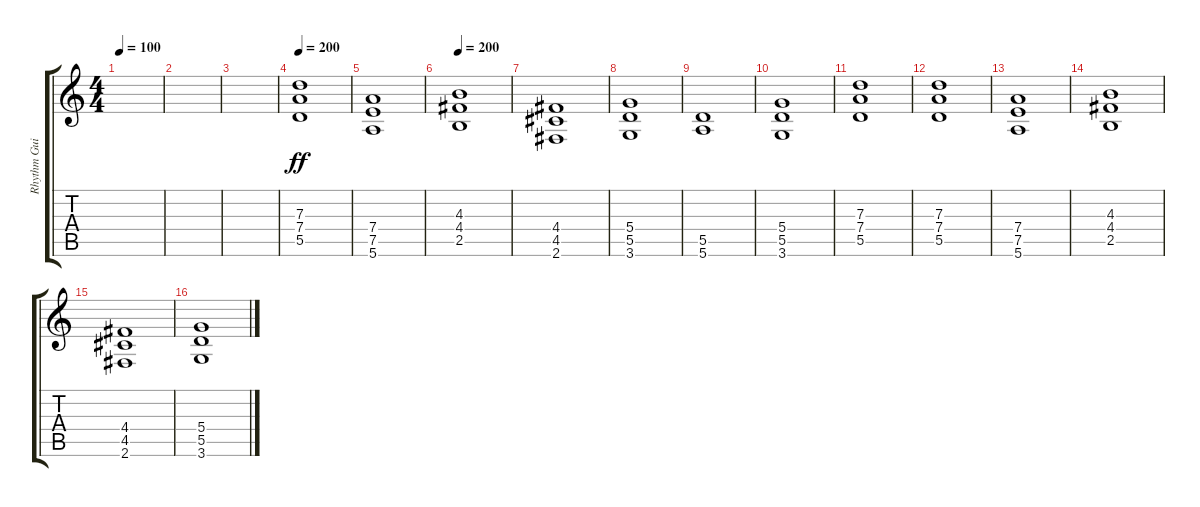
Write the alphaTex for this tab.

\track ("Rhythm Guitar" "Rhythm Gui") {instrument distortionguitar}
\staff {score tabs}
\tuning (E4 B3 G3 D3 A2 E2) {hide}
\ts (4 4)
\tempo 100
\clef g2
\ks c
|
|
|
\tempo 200
(7.3 7.4 5.5).1{dy ff} |
(7.4 7.5 5.6).1 |
\tempo 200
(4.3 4.4 2.5).1 |
(4.4 4.5 2.6).1 |
(5.4 5.5 3.6).1 |
(5.5 5.6).1 |
(5.4 5.5 3.6).1 |
(7.3 7.4 5.5).1 |
(7.3 7.4 5.5).1 |
(7.4 7.5 5.6).1 |
(4.3 4.4 2.5).1 |
(4.4 4.5 2.6).1 |
(5.4 5.5 3.6).1
